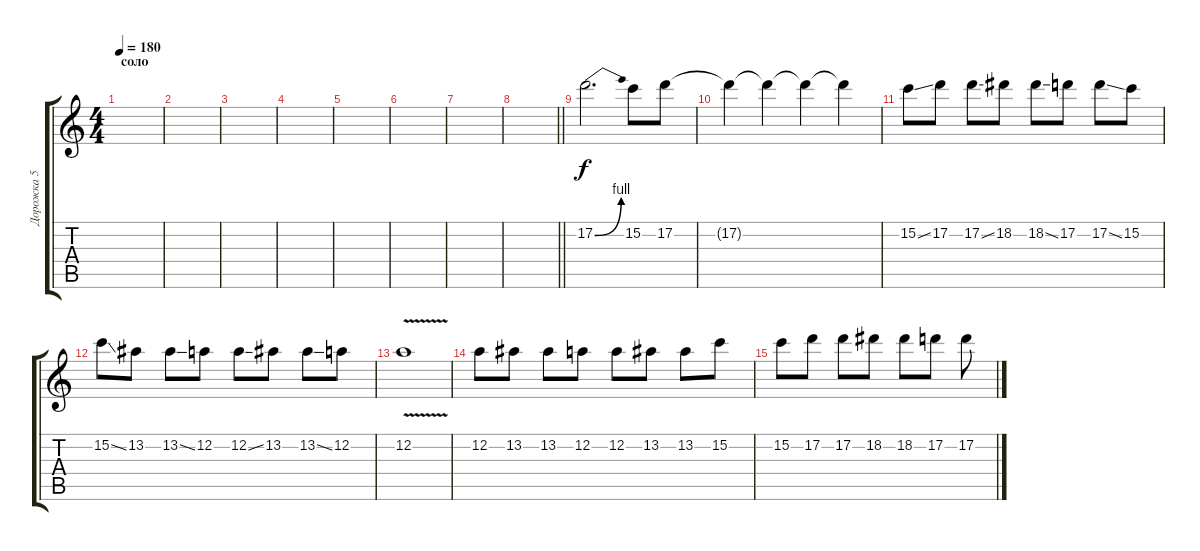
\track ("Дорожка 5" "Дорожка 5") {instrument overdrivenguitar}
\staff {score tabs}
\tuning (D4 A3 F3 C3 G2 D2) {hide}
\ts (4 4)
\section ("" "соло")
\tempo 180
\clef g2
\ks c
|
|
|
|
|
|
|
\barLineRight lightlight
|
17.2{be (bend 0 0 60 4)}.2{d} 15.2.8 17.2.8 |
17.2{t}.4 17.2{t}.4 17.2{t}.4 17.2{t}.4 |
15.2{ss}.8 17.2.8 17.2{ss}.8 18.2.8 18.2{ss}.8 17.2.8 17.2{ss}.8 15.2.8 |
15.2{ss}.8 13.2.8 13.2{ss}.8 12.2.8 12.2{ss}.8 13.2.8 13.2{ss}.8 12.2.8 |
12.2{v}.1 |
12.2.8 13.2.8 13.2.8 12.2.8 12.2.8 13.2.8 13.2.8 15.2.8 |
15.2.8 17.2.8 17.2.8 18.2.8 18.2.8 17.2.8 17.2.8
